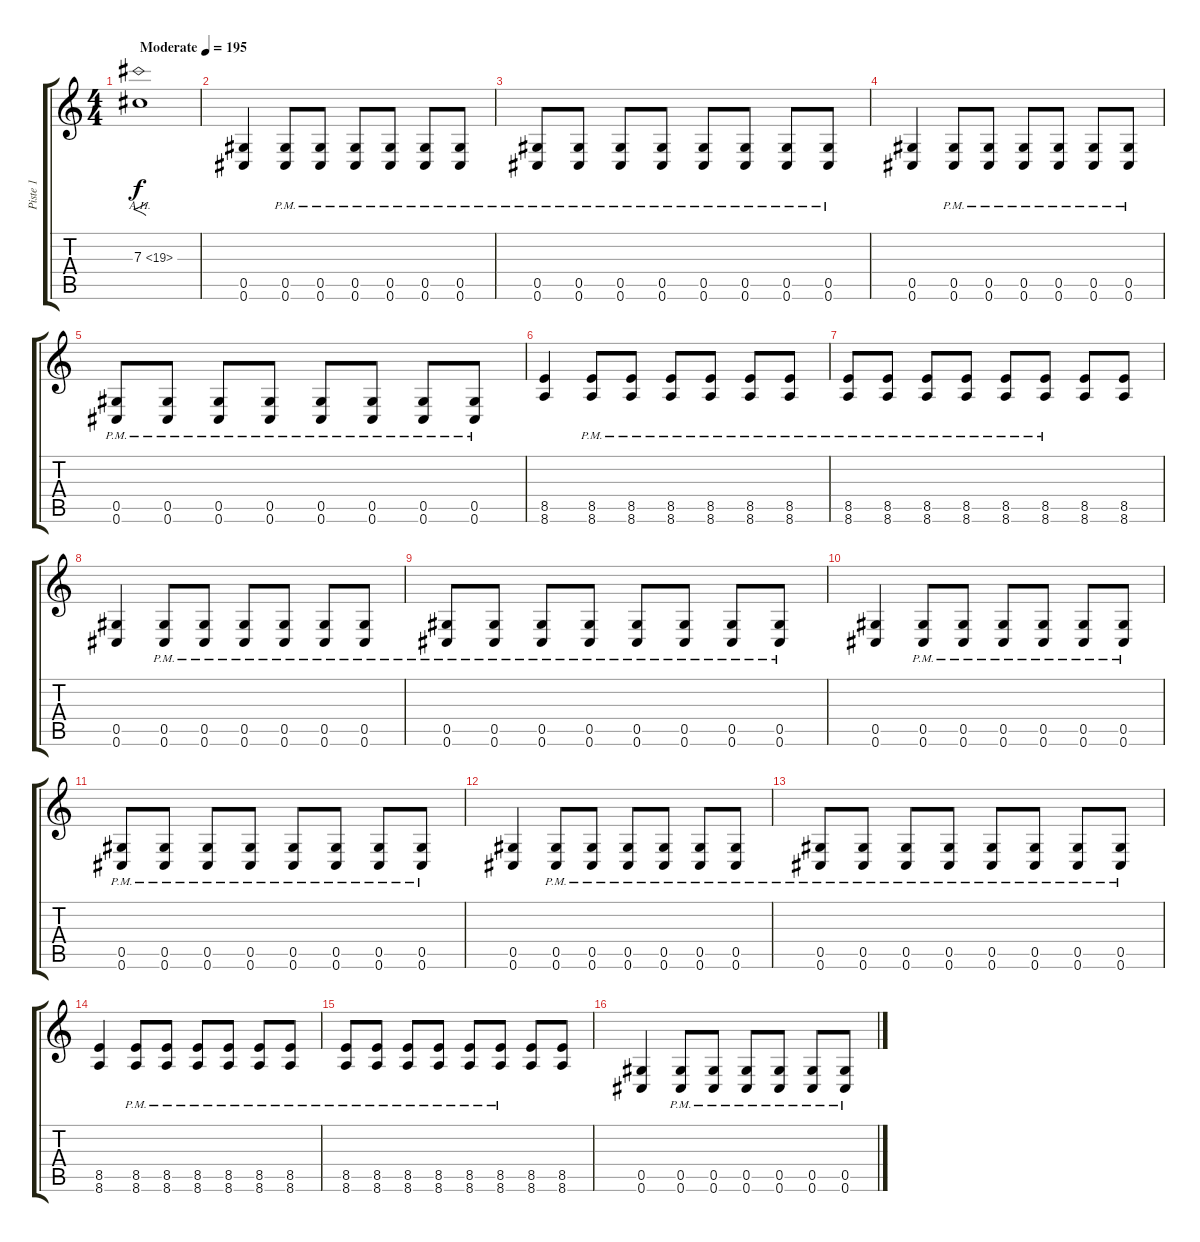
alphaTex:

\track ("Piste 1" "Piste 1") {instrument distortionguitar}
\staff {score tabs}
\tuning (Eb4 Bb3 Gb3 Db3 Ab2 Db2) {hide}
\ts (4 4)
\tempo (195 "Moderate")
\clef g2
\ks c
7.3{ah 12}.1{f dy f instrument distortionguitar} |
(0.5 0.6).4 (0.5{pm} 0.6{pm}).8 (0.5{pm} 0.6{pm}).8 (0.5{pm} 0.6{pm}).8 (0.5{pm} 0.6{pm}).8 (0.5{pm} 0.6{pm}).8 (0.5{pm} 0.6{pm}).8 |
(0.5{pm} 0.6{pm}).8 (0.5{pm} 0.6{pm}).8 (0.5{pm} 0.6{pm}).8 (0.5{pm} 0.6{pm}).8 (0.5{pm} 0.6{pm}).8 (0.5{pm} 0.6{pm}).8 (0.5{pm} 0.6{pm}).8 (0.5{pm} 0.6{pm}).8 |
(0.5 0.6).4 (0.5{pm} 0.6{pm}).8 (0.5{pm} 0.6{pm}).8 (0.5{pm} 0.6{pm}).8 (0.5{pm} 0.6{pm}).8 (0.5{pm} 0.6{pm}).8 (0.5{pm} 0.6{pm}).8 |
(0.5{pm} 0.6{pm}).8 (0.5{pm} 0.6{pm}).8 (0.5{pm} 0.6{pm}).8 (0.5{pm} 0.6{pm}).8 (0.5{pm} 0.6{pm}).8 (0.5{pm} 0.6{pm}).8 (0.5{pm} 0.6{pm}).8 (0.5{pm} 0.6{pm}).8 |
(8.5 8.6).4 (8.5{pm} 8.6{pm}).8 (8.5{pm} 8.6{pm}).8 (8.5{pm} 8.6{pm}).8 (8.5{pm} 8.6{pm}).8 (8.5{pm} 8.6{pm}).8 (8.5{pm} 8.6{pm}).8 |
(8.5{pm} 8.6{pm}).8 (8.5{pm} 8.6{pm}).8 (8.5{pm} 8.6{pm}).8 (8.5{pm} 8.6{pm}).8 (8.5{pm} 8.6{pm}).8 (8.5{pm} 8.6{pm}).8 (8.5 8.6).8 (8.5 8.6).8 |
(0.5 0.6).4 (0.5{pm} 0.6{pm}).8 (0.5{pm} 0.6{pm}).8 (0.5{pm} 0.6{pm}).8 (0.5{pm} 0.6{pm}).8 (0.5{pm} 0.6{pm}).8 (0.5{pm} 0.6{pm}).8 |
(0.5{pm} 0.6{pm}).8 (0.5{pm} 0.6{pm}).8 (0.5{pm} 0.6{pm}).8 (0.5{pm} 0.6{pm}).8 (0.5{pm} 0.6{pm}).8 (0.5{pm} 0.6{pm}).8 (0.5{pm} 0.6{pm}).8 (0.5{pm} 0.6{pm}).8 |
(0.5 0.6).4 (0.5{pm} 0.6{pm}).8 (0.5{pm} 0.6{pm}).8 (0.5{pm} 0.6{pm}).8 (0.5{pm} 0.6{pm}).8 (0.5{pm} 0.6{pm}).8 (0.5{pm} 0.6{pm}).8 |
(0.5{pm} 0.6{pm}).8 (0.5{pm} 0.6{pm}).8 (0.5{pm} 0.6{pm}).8 (0.5{pm} 0.6{pm}).8 (0.5{pm} 0.6{pm}).8 (0.5{pm} 0.6{pm}).8 (0.5{pm} 0.6{pm}).8 (0.5{pm} 0.6{pm}).8 |
(0.5 0.6).4 (0.5{pm} 0.6{pm}).8 (0.5{pm} 0.6{pm}).8 (0.5{pm} 0.6{pm}).8 (0.5{pm} 0.6{pm}).8 (0.5{pm} 0.6{pm}).8 (0.5{pm} 0.6{pm}).8 |
(0.5{pm} 0.6{pm}).8 (0.5{pm} 0.6{pm}).8 (0.5{pm} 0.6{pm}).8 (0.5{pm} 0.6{pm}).8 (0.5{pm} 0.6{pm}).8 (0.5{pm} 0.6{pm}).8 (0.5{pm} 0.6{pm}).8 (0.5{pm} 0.6{pm}).8 |
(8.5 8.6).4 (8.5{pm} 8.6{pm}).8 (8.5{pm} 8.6{pm}).8 (8.5{pm} 8.6{pm}).8 (8.5{pm} 8.6{pm}).8 (8.5{pm} 8.6{pm}).8 (8.5{pm} 8.6{pm}).8 |
(8.5{pm} 8.6{pm}).8 (8.5{pm} 8.6{pm}).8 (8.5{pm} 8.6{pm}).8 (8.5{pm} 8.6{pm}).8 (8.5{pm} 8.6{pm}).8 (8.5{pm} 8.6{pm}).8 (8.5 8.6).8 (8.5 8.6).8 |
(0.5 0.6).4 (0.5{pm} 0.6{pm}).8 (0.5{pm} 0.6{pm}).8 (0.5{pm} 0.6{pm}).8 (0.5{pm} 0.6{pm}).8 (0.5{pm} 0.6{pm}).8 (0.5{pm} 0.6{pm}).8
